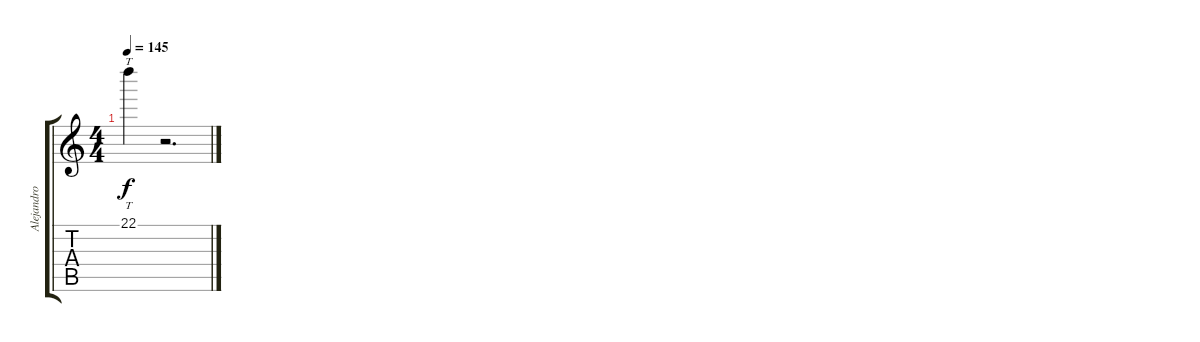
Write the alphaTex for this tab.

\track ("Alejandro Silva" "Alejandro ") {instrument distortionguitar}
\staff {score tabs}
\tuning (E4 B3 G3 D3 A2 E2) {hide}
\ts (4 4)
\tempo 145
\clef g2
\ks c
22.1.4{tt dy f} r.2{d}
